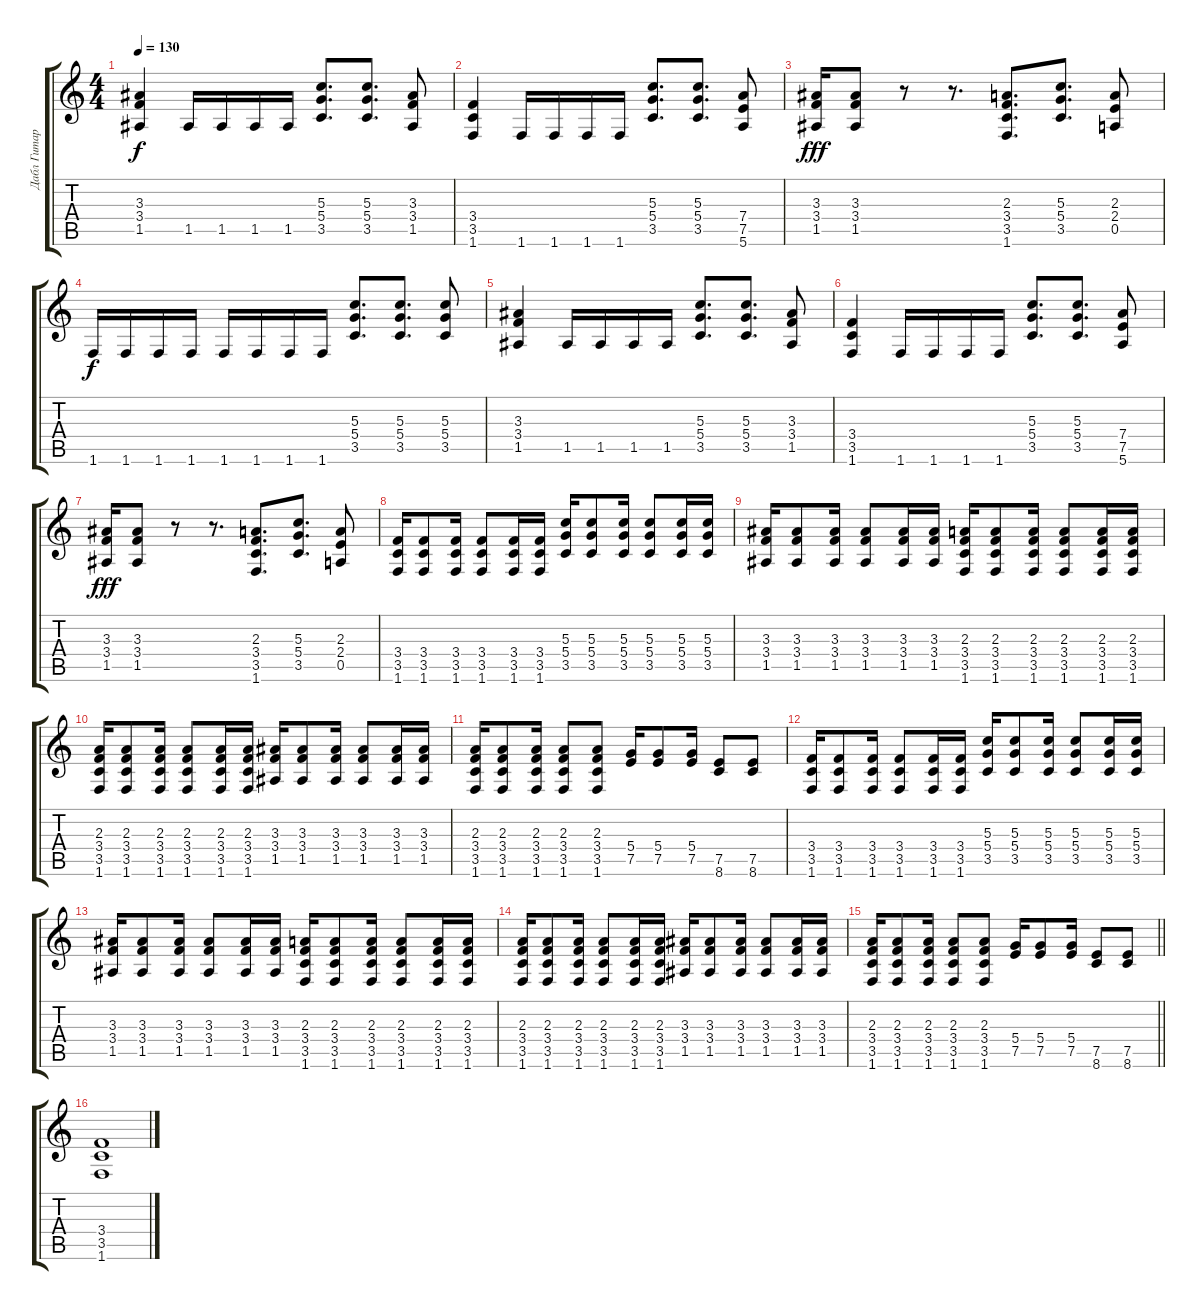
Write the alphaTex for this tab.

\track ("Дабл Гитара (для звука)" "Дабл Гитар") {instrument distortionguitar}
\staff {score tabs}
\tuning (E4 B3 G3 D3 A2 E2) {hide}
\ts (4 4)
\tempo 130
\clef g2
\ks c
(3.3 3.4 1.5).4{dy f} 1.5.16 1.5.16 1.5.16 1.5.16 (5.3 5.4 3.5).8{d} (5.3 5.4 3.5).8{d} (3.3 3.4 1.5).8 |
(3.4 3.5 1.6).4 1.6.16 1.6.16 1.6.16 1.6.16 (5.3 5.4 3.5).8{d} (5.3 5.4 3.5).8{d} (7.4 7.5 5.6).8 |
(3.3 3.4 1.5).16{dy fff} (3.3 3.4 1.5).8 r.8 r.8{d} (2.3 3.4 3.5 1.6).8{d} (5.3 5.4 3.5).8{d} (2.3 2.4 0.5).8 |
1.6.16{dy f} 1.6.16 1.6.16 1.6.16 1.6.16 1.6.16 1.6.16 1.6.16 (5.3 5.4 3.5).8{d} (5.3 5.4 3.5).8{d} (5.3 5.4 3.5).8 |
(3.3 3.4 1.5).4 1.5.16 1.5.16 1.5.16 1.5.16 (5.3 5.4 3.5).8{d} (5.3 5.4 3.5).8{d} (3.3 3.4 1.5).8 |
(3.4 3.5 1.6).4 1.6.16 1.6.16 1.6.16 1.6.16 (5.3 5.4 3.5).8{d} (5.3 5.4 3.5).8{d} (7.4 7.5 5.6).8 |
(3.3 3.4 1.5).16{dy fff} (3.3 3.4 1.5).8 r.8 r.8{d} (2.3 3.4 3.5 1.6).8{d} (5.3 5.4 3.5).8{d} (2.3 2.4 0.5).8 |
(3.4 3.5 1.6).16 (3.4 3.5 1.6).8 (3.4 3.5 1.6).16 (3.4 3.5 1.6).8 (3.4 3.5 1.6).16 (3.4 3.5 1.6).16 (5.3 5.4 3.5).16 (5.3 5.4 3.5).8 (5.3 5.4 3.5).16 (5.3 5.4 3.5).8 (5.3 5.4 3.5).16 (5.3 5.4 3.5).16 |
(3.3 3.4 1.5).16 (3.3 3.4 1.5).8 (3.3 3.4 1.5).16 (3.3 3.4 1.5).8 (3.3 3.4 1.5).16 (3.3 3.4 1.5).16 (2.3 3.4 3.5 1.6).16 (2.3 3.4 3.5 1.6).8 (2.3 3.4 3.5 1.6).16 (2.3 3.4 3.5 1.6).8 (2.3 3.4 3.5 1.6).16 (2.3 3.4 3.5 1.6).16 |
(2.3 3.4 3.5 1.6).16 (2.3 3.4 3.5 1.6).8 (2.3 3.4 3.5 1.6).16 (2.3 3.4 3.5 1.6).8 (2.3 3.4 3.5 1.6).16 (2.3 3.4 3.5 1.6).16 (3.3 3.4 1.5).16 (3.3 3.4 1.5).8 (3.3 3.4 1.5).16 (3.3 3.4 1.5).8 (3.3 3.4 1.5).16 (3.3 3.4 1.5).16 |
(2.3 3.4 3.5 1.6).16 (2.3 3.4 3.5 1.6).8 (2.3 3.4 3.5 1.6).16 (2.3 3.4 3.5 1.6).8 (2.3 3.4 3.5 1.6).8 (5.4 7.5).16 (5.4 7.5).8 (5.4 7.5).16 (7.5 8.6).8 (7.5 8.6).8 |
(3.4 3.5 1.6).16 (3.4 3.5 1.6).8 (3.4 3.5 1.6).16 (3.4 3.5 1.6).8 (3.4 3.5 1.6).16 (3.4 3.5 1.6).16 (5.3 5.4 3.5).16 (5.3 5.4 3.5).8 (5.3 5.4 3.5).16 (5.3 5.4 3.5).8 (5.3 5.4 3.5).16 (5.3 5.4 3.5).16 |
(3.3 3.4 1.5).16 (3.3 3.4 1.5).8 (3.3 3.4 1.5).16 (3.3 3.4 1.5).8 (3.3 3.4 1.5).16 (3.3 3.4 1.5).16 (2.3 3.4 3.5 1.6).16 (2.3 3.4 3.5 1.6).8 (2.3 3.4 3.5 1.6).16 (2.3 3.4 3.5 1.6).8 (2.3 3.4 3.5 1.6).16 (2.3 3.4 3.5 1.6).16 |
(2.3 3.4 3.5 1.6).16 (2.3 3.4 3.5 1.6).8 (2.3 3.4 3.5 1.6).16 (2.3 3.4 3.5 1.6).8 (2.3 3.4 3.5 1.6).16 (2.3 3.4 3.5 1.6).16 (3.3 3.4 1.5).16 (3.3 3.4 1.5).8 (3.3 3.4 1.5).16 (3.3 3.4 1.5).8 (3.3 3.4 1.5).16 (3.3 3.4 1.5).16 |
\barLineRight lightlight
(2.3 3.4 3.5 1.6).16 (2.3 3.4 3.5 1.6).8 (2.3 3.4 3.5 1.6).16 (2.3 3.4 3.5 1.6).8 (2.3 3.4 3.5 1.6).8 (5.4 7.5).16 (5.4 7.5).8 (5.4 7.5).16 (7.5 8.6).8 (7.5 8.6).8 |
(3.4 3.5 1.6).1
